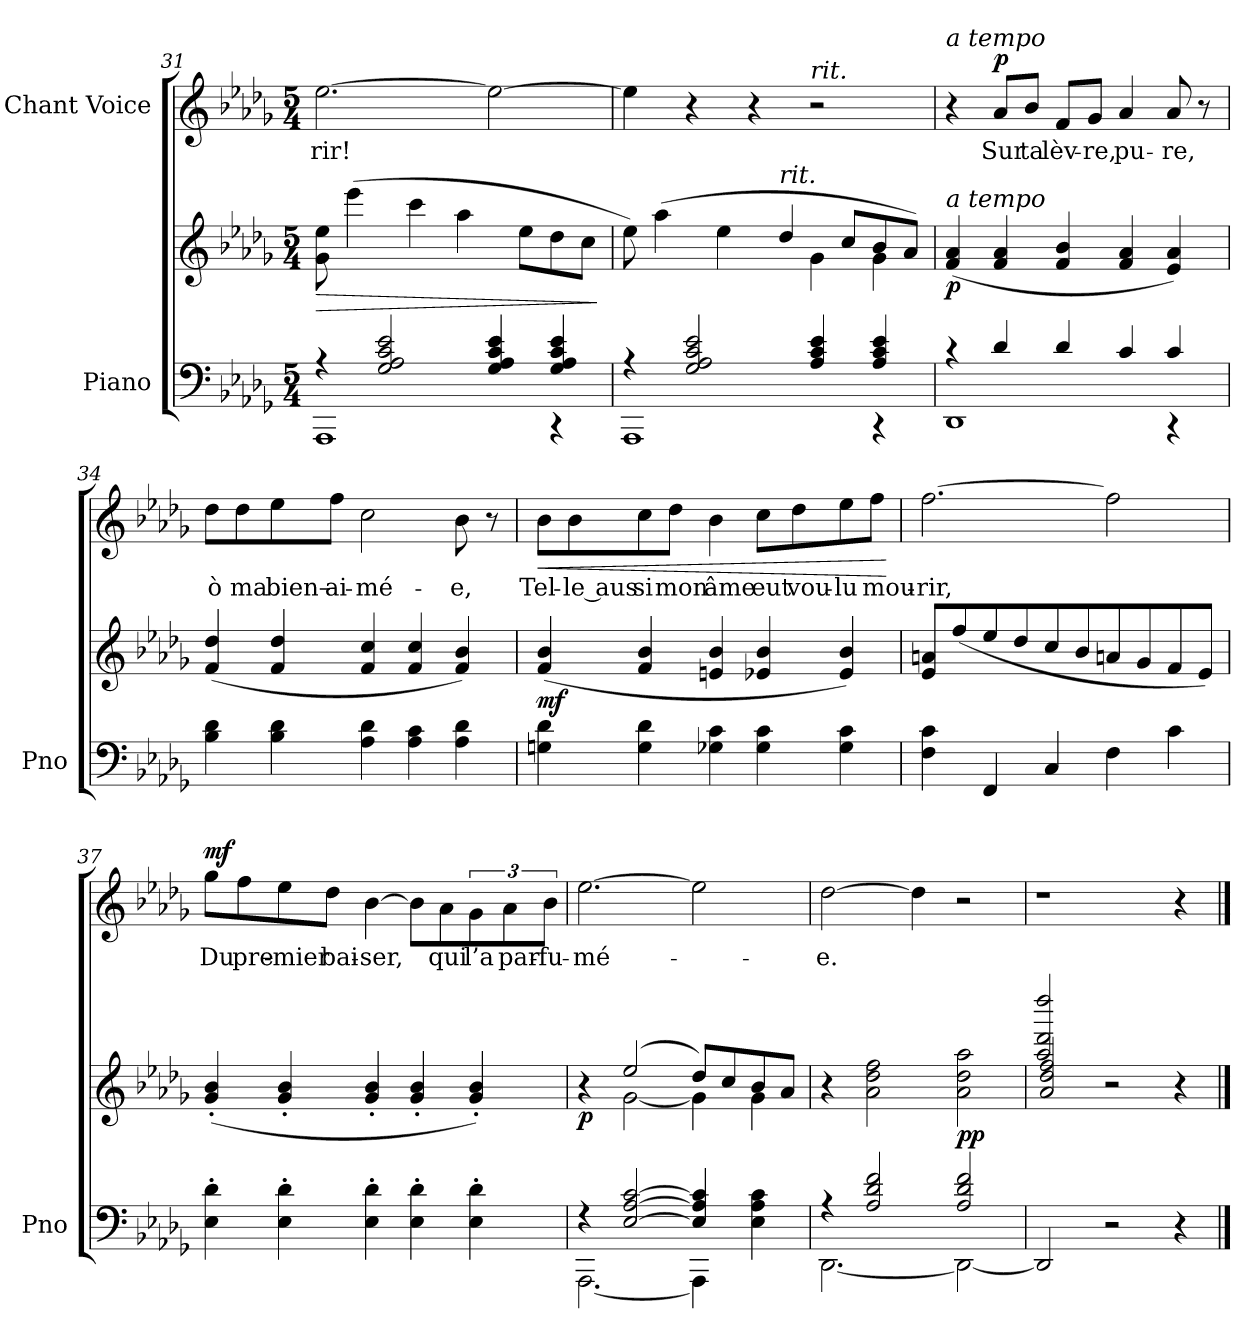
**kern	**kern	**dynam	**kern	**text	**dynam
*part2	*part2	*part2	*part1	*part1	*part1
*staff3	*staff2	*staff2/3	*staff1	*staff1	*staff1
*I"Piano	*	*	*I"Chant Voice	*	*
*I'Pno	*	*	*	*	*
*clefF4	*clefG2	*	*clefG2	*	*
*k[b-e-a-d-g-]	*k[b-e-a-d-g-]	*	*k[b-e-a-d-g-]	*	*
*M5/4	*M5/4	*	*M5/4	*	*
=31	=31	=31	=31	=31	=31
*^	*	*	*	*	*
!	!	!	!LO:HP:b	!	!LO:LY:b	!
4r	1AAA-	8g-\ 8ee-\	>	[2.ee-\	-rir!	.
.	.	(4eee-\	.	.	.	.
2G-/ 2A-/ 2c/ 2e-/	.	.	.	.	.	.
.	.	4ccc\	.	.	.	.
.	.	4aa-\	.	.	.	.
4G-/ 4A-/ 4c/ 4e-/	.	.	.	2ee-\_	.	.
.	.	8ee-\L	.	.	.	.
4G-/ 4A-/ 4c/ 4e-/	4r	8dd-\	.	.	.	.
.	.	8cc\J	.	.	.	.
*v	*v	*	*	*	*	*
.	.	]	.	.	.
!!LO:LB:g=z
=32	=32	=32	=32	=32	=32
*^	*^	*	*	*	*
4r	1AAA-	8ee-\)	8ryy	.	4ee-\]	.	.
.	.	(4aa-\	4ryy	.	.	.	.
2G-/ 2A-/ 2c/ 2e-/	.	.	.	.	4r	.	.
.	.	4ee-\	4ryy	.	.	.	.
.	.	.	.	.	4r	.	.
!	!	!LO:TX:a:i:t=rit.	!	!	!	!	!
.	.	4dd-/	8ryy	.	.	.	.
!	!	!	!	!	!LO:TX:a:i:t=rit.	!	!
4A-/ 4c/ 4e-/	.	.	4g-\	.	2r	.	.
.	.	8cc/L	.	.	.	.	.
4A-/ 4c/ 4e-/	4r	8b-/	4g-\	.	.	.	.
.	.	8a-/J)	.	.	.	.	.
*	*	*v	*v	*	*	*	*
=33	=33	=33	=33	=33	=33	=33
!	!	!	!	!LO:TX:a:i:t=a tempo	!	!
!	!	!LO:TX:a:i:t=a tempo	!	!	!	!
!	!	!	!LO:DY:b	!	!	!
4r	1DD-	(>4f/ 4a-/	p	4r	.	.
!	!	!	!	!	!LO:LY:b	!LO:DY:a
4d-/	.	4f/ 4a-/	.	8a-/L	Sur	p
!	!	!	!	!	!LO:LY:b	!
.	.	.	.	8b-/J	ta	.
!	!	!	!	!	!LO:LY:b	!
4d-/	.	4f/ 4b-/	.	8f/L	lèv-	.
!	!	!	!	!	!LO:LY:b	!
.	.	.	.	8g-/J	-re,	.
!	!	!	!	!	!LO:LY:b	!
4c/	.	4f/ 4a-/	.	4a-/	pu-	.
!	!	!	!	!	!LO:LY:b	!
4c/	4r	4e-/ 4a-/)	.	8a-/	-re,	.
.	.	.	.	8r	.	.
*v	*v	*	*	*	*	*
=34	=34	=34	=34	=34	=34
!	!	!	!	!LO:LY:b	!
4B-\ 4d-\	(>4f/ 4dd-/	.	8dd-\L	ò	.
!	!	!	!	!LO:LY:b	!
.	.	.	8dd-\	ma	.
!	!	!	!	!LO:LY:b	!
4B-\ 4d-\	4f/ 4dd-/	.	8ee-\	bien–	.
!	!	!	!	!LO:LY:b	!
.	.	.	8ff\J	ai-	.
!	!	!	!	!LO:LY:b	!
4A-\ 4d-\	4f/ 4cc/	.	2cc\	-mé-	.
4A-\ 4c\	4f/ 4cc/	.	.	.	.
!	!	!	!	!LO:LY:b	!
4A-\ 4d-\	4f/ 4b-/)	.	8b-\	-e,	.
.	.	.	8r	.	.
!!LO:LB:g=z
=35	=35	=35	=35	=35	=35
!	!	!LO:DY:b	!	!LO:LY:b	!LO:HP:b
4Gn\ 4d-\	(4f/ 4b-/	mf	8b-\L	Tel-	<
!	!	!	!	!LO:LY:b	!
.	.	.	8b-\	le aus	.
!	!	!	!	!LO:LY:b	!
4G\ 4d-\	4f/ 4b-/	.	8cc\	-si	.
!	!	!	!	!LO:LY:b	!
.	.	.	8dd-\J	mon	.
!	!	!	!	!LO:LY:b	!
4G-X\ 4c\	4en/ 4b-/	.	4b-\	âme	.
!	!	!	!	!LO:LY:b	!
4G-\ 4c\	4e-X/ 4b-/	.	8cc\L	eut	.
!	!	!	!	!LO:LY:b	!
.	.	.	8dd-\	vou-	.
!	!	!	!	!LO:LY:b	!
4G-\ 4c\	4e-/ 4b-/)	.	8ee-\	-lu	.
!	!	!	!	!LO:LY:b	!
.	.	.	8ff\J	mou-	.
.	.	.	.	.	[
=36	=36	=36	=36	=36	=36
!	!	!	!	!LO:LY:b	!
4F\ 4c\	8e-/ 8an/L	.	[2.ff\	-rir,	.
.	(8ff/	.	.	.	.
4FF/	8ee-/	.	.	.	.
.	8dd-/	.	.	.	.
4C/	8cc/	.	.	.	.
.	8b-/	.	.	.	.
4F\	8an/	.	2ff\]	.	.
.	8g-/	.	.	.	.
4c\	8f/	.	.	.	.
.	8e-/J)	.	.	.	.
!!LO:LB:g=z
=37	=37	=37	=37	=37	=37
!	!	!	!	!LO:LY:b	!LO:DY:a
4E-\' 4d-\'	(4g-/' 4b-/'	.	8gg-\L	Du	mf
!	!	!	!	!LO:LY:b	!
.	.	.	8ff\	pre-	.
!	!	!	!	!LO:LY:b	!
4E-\' 4d-\'	4g-/' 4b-/'	.	8ee-\	-mier	.
!	!	!	!	!LO:LY:b	!
.	.	.	8dd-\J	bai-	.
!	!	!	!	!LO:LY:b	!
4E-\' 4d-\'	4g-/' 4b-/'	.	[4b-\	-ser,	.
4E-\' 4d-\'	4g-/' 4b-/'	.	8b-\L]	.	.
!	!	!	!	!LO:LY:b	!
.	.	.	8a-\	qui	.
!	!	!	!	!LO:LY:b	!
4E-\' 4d-\'	4g-/' 4b-/')	.	12g-\	l’a	.
!	!	!	!	!LO:LY:b	!
.	.	.	12a-\	par-	.
!	!	!	!	!LO:LY:b	!
.	.	.	12b-\J	-fu-	.
=38	=38	=38	=38	=38	=38
*^	*^	*	*	*	*
!	!	!	!	!LO:DY:b	!	!LO:LY:b	!
4r	[2.AAA-\	4r	4ryy	p	[2.ee-\	-mé-	.
[2E-/ [2A-/ [2c/	.	(2ee-/	[2g-\	.	.	.	.
4E-/] 4A-/] 4c/]	4AAA-\]	8dd-/L)	4g-\]	.	2ee-\]	.	.
.	.	8cc/	.	.	.	.	.
4E-\ 4A-\ 4c\	4ryy	8b-/	4g-\	.	.	.	.
.	.	8a-/J	.	.	.	.	.
*	*	*v	*v	*	*	*	*
=39	=39	=39	=39	=39	=39	=39
!	!	!	!	!	!LO:LY:b	!
4r	[2.DD-\	4r	.	[2dd-\	-e.	.
2A-/ 2d-/ 2f/	.	2a-\ 2dd-\ 2ff\	.	.	.	.
.	.	.	.	4dd-\]	.	.
!	!	!	!LO:DY:b	!	!	!
2A-/ 2d-/ 2f/	2DD-\_	2a-\ 2dd-\ 2aa-\	pp	2r	.	.
=40	=40	=40	=40	=40	=40	=40
*	*	*^	*	*	*	*
2ryy	2DD-/]	2aa-/ 2ddd-/ 2dddd-/	2a-/ 2dd-/ 2ff/	.	1r	.	.
2r	2.ryy	2r	2.ryy	.	.	.	.
4r	.	4r	.	.	4r	.	.
*v	*v	*	*	*	*	*	*
*	*v	*v	*	*	*	*
==	==	==	==	==	==
*-	*-	*-	*-	*-	*-
